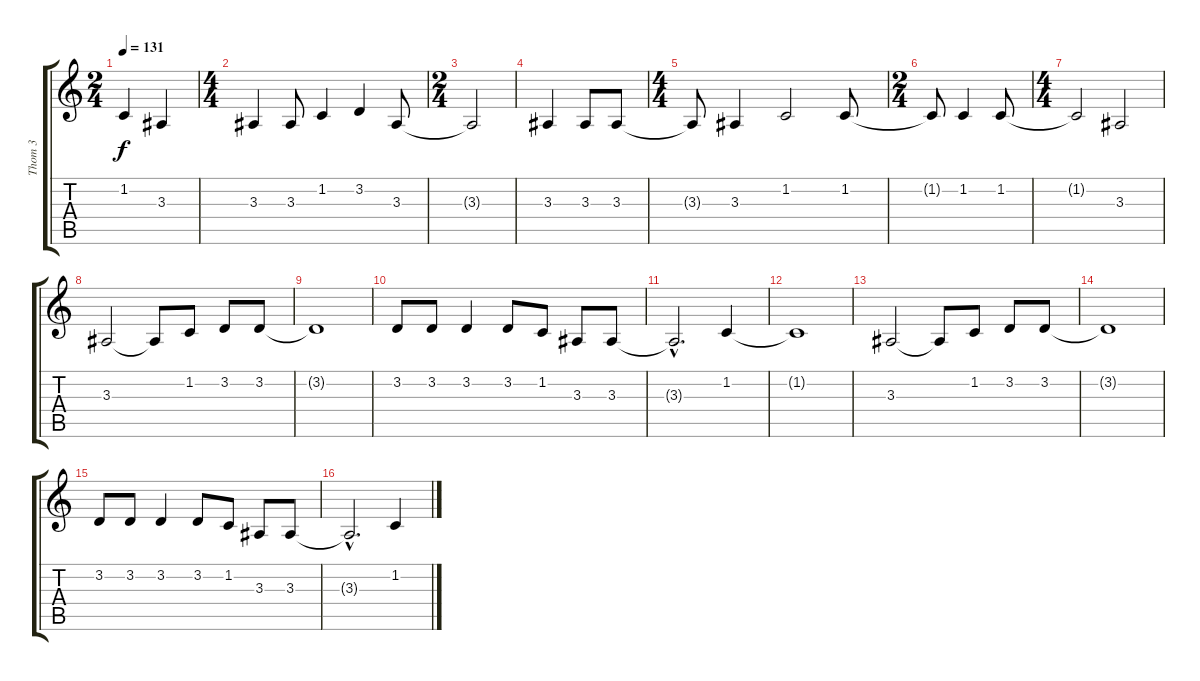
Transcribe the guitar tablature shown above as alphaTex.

\track ("Thom 3" "Thom 3") {instrument brightacousticpiano}
\staff {score tabs}
\tuning (E4 B3 G3 D3 A2 E2) {hide}
\ts (2 4)
\tempo 131
\clef g2
\ks c
1.2.4{dy f} 3.3.4 |
\ts (4 4)
3.3.4 3.3.8 1.2.4 3.2.4 3.3.8 |
\ts (2 4)
3.3{t}.2 |
3.3.4 3.3.8 3.3.8 |
\ts (4 4)
3.3{t}.8 3.3.4 1.2.2 1.2.8 |
\ts (2 4)
1.2{t}.8 1.2.4 1.2.8 |
\ts (4 4)
1.2{t}.2 3.3.2 |
3.3.2 3.3{t}.8 1.2.8 3.2.8 3.2.8 |
3.2{t}.1 |
3.2.8 3.2.8 3.2.4 3.2.8 1.2.8 3.3.8 3.3.8 |
3.3{hac t}.2{d} 1.2.4 |
1.2{t}.1 |
3.3.2 3.3{t}.8 1.2.8 3.2.8 3.2.8 |
3.2{t}.1 |
3.2.8 3.2.8 3.2.4 3.2.8 1.2.8 3.3.8 3.3.8 |
3.3{hac t}.2{d} 1.2.4
